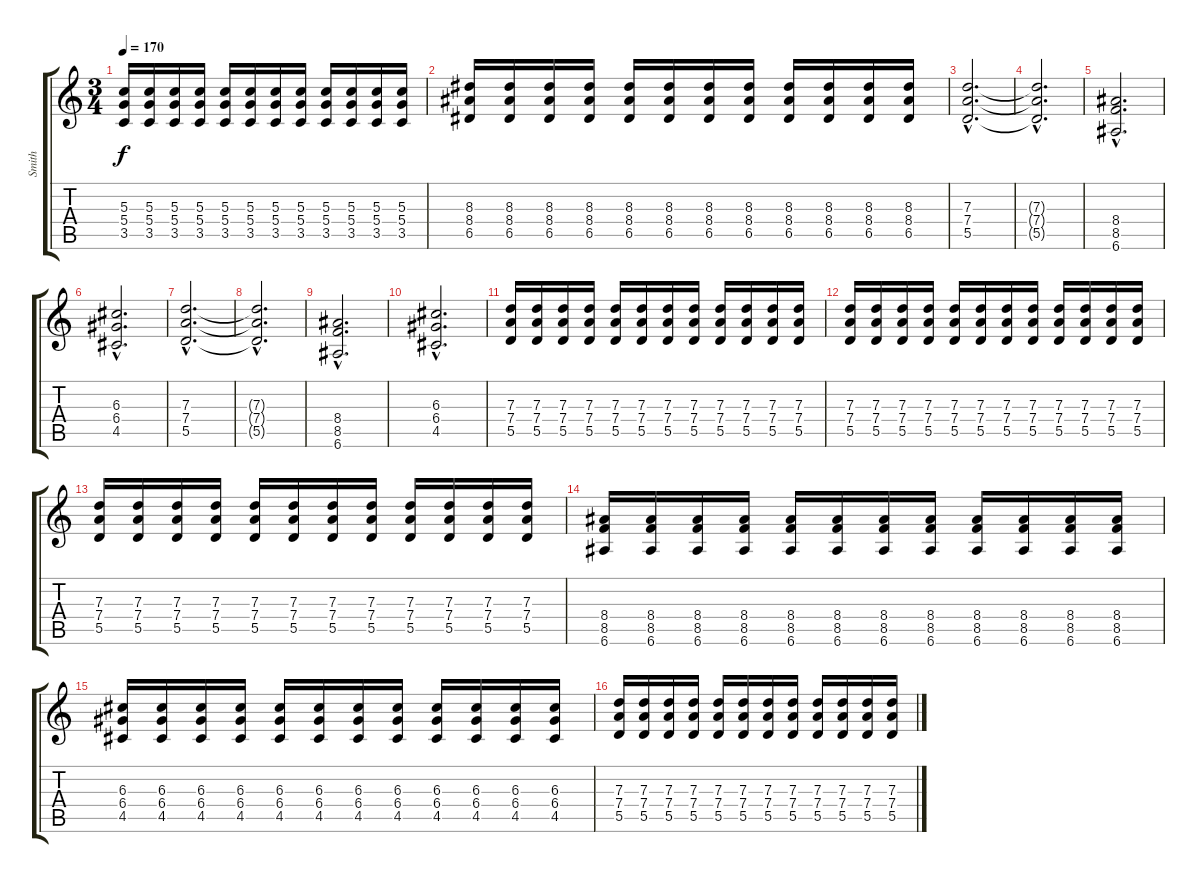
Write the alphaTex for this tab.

\track ("Smith" "Smith") {instrument distortionguitar}
\staff {score tabs}
\tuning (E4 B3 G3 D3 A2 E2) {hide}
\ts (3 4)
\tempo 170
\clef g2
\ks c
(5.3 5.4 3.5).16{dy f} (5.3 5.4 3.5).16 (5.3 5.4 3.5).16 (5.3 5.4 3.5).16 (5.3 5.4 3.5).16 (5.3 5.4 3.5).16 (5.3 5.4 3.5).16 (5.3 5.4 3.5).16 (5.3 5.4 3.5).16 (5.3 5.4 3.5).16 (5.3 5.4 3.5).16 (5.3 5.4 3.5).16 |
(8.3 8.4 6.5).16 (8.3 8.4 6.5).16 (8.3 8.4 6.5).16 (8.3 8.4 6.5).16 (8.3 8.4 6.5).16 (8.3 8.4 6.5).16 (8.3 8.4 6.5).16 (8.3 8.4 6.5).16 (8.3 8.4 6.5).16 (8.3 8.4 6.5).16 (8.3 8.4 6.5).16 (8.3 8.4 6.5).16 |
(7.3{hac} 7.4{hac} 5.5{hac}).2{d} |
(7.3{hac t} 7.4{hac t} 5.5{hac t}).2{d} |
(8.4{hac} 8.5{hac} 6.6{hac}).2{d} |
(6.3{hac} 6.4{hac} 4.5{hac}).2{d} |
(7.3{hac} 7.4{hac} 5.5{hac}).2{d} |
(7.3{hac t} 7.4{hac t} 5.5{hac t}).2{d} |
(8.4{hac} 8.5{hac} 6.6{hac}).2{d} |
(6.3{hac} 6.4{hac} 4.5{hac}).2{d} |
(7.3 7.4 5.5).16 (7.3 7.4 5.5).16 (7.3 7.4 5.5).16 (7.3 7.4 5.5).16 (7.3 7.4 5.5).16 (7.3 7.4 5.5).16 (7.3 7.4 5.5).16 (7.3 7.4 5.5).16 (7.3 7.4 5.5).16 (7.3 7.4 5.5).16 (7.3 7.4 5.5).16 (7.3 7.4 5.5).16 |
(7.3 7.4 5.5).16 (7.3 7.4 5.5).16 (7.3 7.4 5.5).16 (7.3 7.4 5.5).16 (7.3 7.4 5.5).16 (7.3 7.4 5.5).16 (7.3 7.4 5.5).16 (7.3 7.4 5.5).16 (7.3 7.4 5.5).16 (7.3 7.4 5.5).16 (7.3 7.4 5.5).16 (7.3 7.4 5.5).16 |
(7.3 7.4 5.5).16 (7.3 7.4 5.5).16 (7.3 7.4 5.5).16 (7.3 7.4 5.5).16 (7.3 7.4 5.5).16 (7.3 7.4 5.5).16 (7.3 7.4 5.5).16 (7.3 7.4 5.5).16 (7.3 7.4 5.5).16 (7.3 7.4 5.5).16 (7.3 7.4 5.5).16 (7.3 7.4 5.5).16 |
(8.4 8.5 6.6).16 (8.4 8.5 6.6).16 (8.4 8.5 6.6).16 (8.4 8.5 6.6).16 (8.4 8.5 6.6).16 (8.4 8.5 6.6).16 (8.4 8.5 6.6).16 (8.4 8.5 6.6).16 (8.4 8.5 6.6).16 (8.4 8.5 6.6).16 (8.4 8.5 6.6).16 (8.4 8.5 6.6).16 |
(6.3 6.4 4.5).16 (6.3 6.4 4.5).16 (6.3 6.4 4.5).16 (6.3 6.4 4.5).16 (6.3 6.4 4.5).16 (6.3 6.4 4.5).16 (6.3 6.4 4.5).16 (6.3 6.4 4.5).16 (6.3 6.4 4.5).16 (6.3 6.4 4.5).16 (6.3 6.4 4.5).16 (6.3 6.4 4.5).16 |
(7.3 7.4 5.5).16 (7.3 7.4 5.5).16 (7.3 7.4 5.5).16 (7.3 7.4 5.5).16 (7.3 7.4 5.5).16 (7.3 7.4 5.5).16 (7.3 7.4 5.5).16 (7.3 7.4 5.5).16 (7.3 7.4 5.5).16 (7.3 7.4 5.5).16 (7.3 7.4 5.5).16 (7.3 7.4 5.5).16
